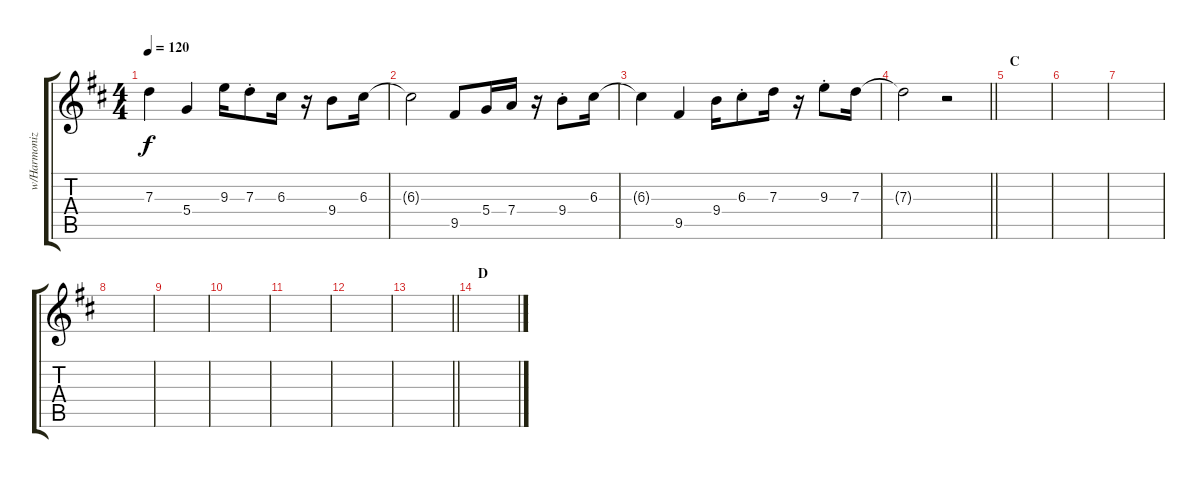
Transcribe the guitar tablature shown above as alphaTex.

\track ("w/Harmonizer" "w/Harmoniz") {instrument acousticguitarsteel}
\staff {score tabs}
\tuning (E4 B3 G3 D3 A2 E2) {hide}
\ts (4 4)
\tempo 120
\clef g2
\ks d
7.3{t}.4{dy f} 5.4.4 9.3.16 7.3{st}.8 6.3.16 r.16 9.4.8 6.3.16 |
6.3{t}.2 9.5.8 5.4.16 7.4.16 r.16 9.4{st}.8 6.3.16 |
6.3{t}.4 9.5.4 9.4.16 6.3{st}.8 7.3.16 r.16 9.3{st}.8 7.3.16 |
\barLineRight lightlight
7.3{t}.2 r.2 |
\section ("" "C")
|
|
|
|
|
|
|
|
\barLineRight lightlight
|
\section ("" "D")
